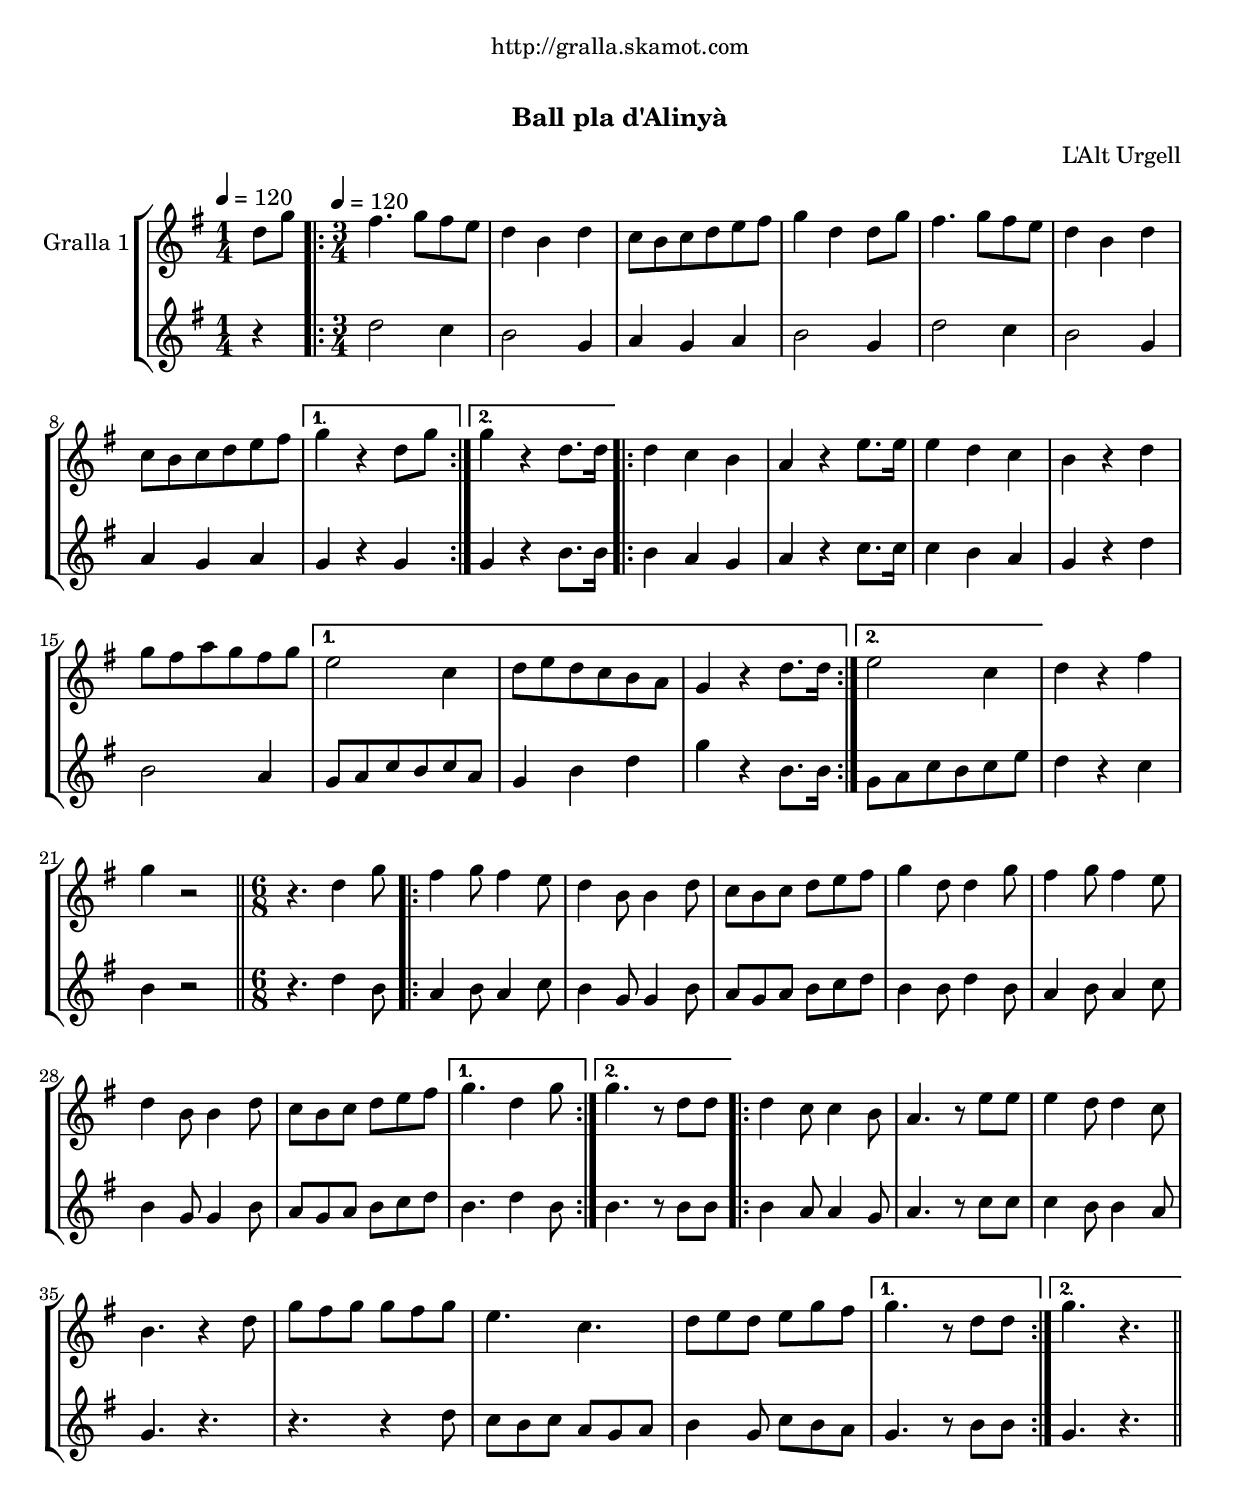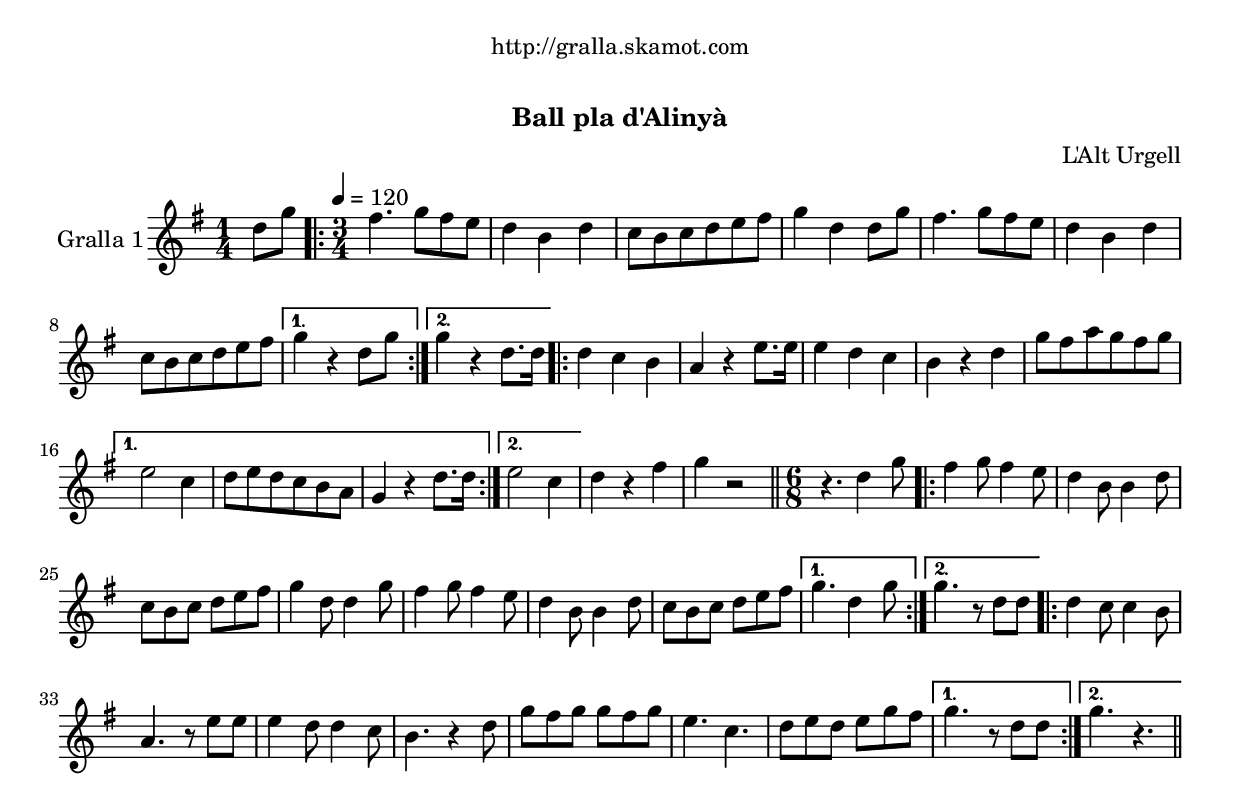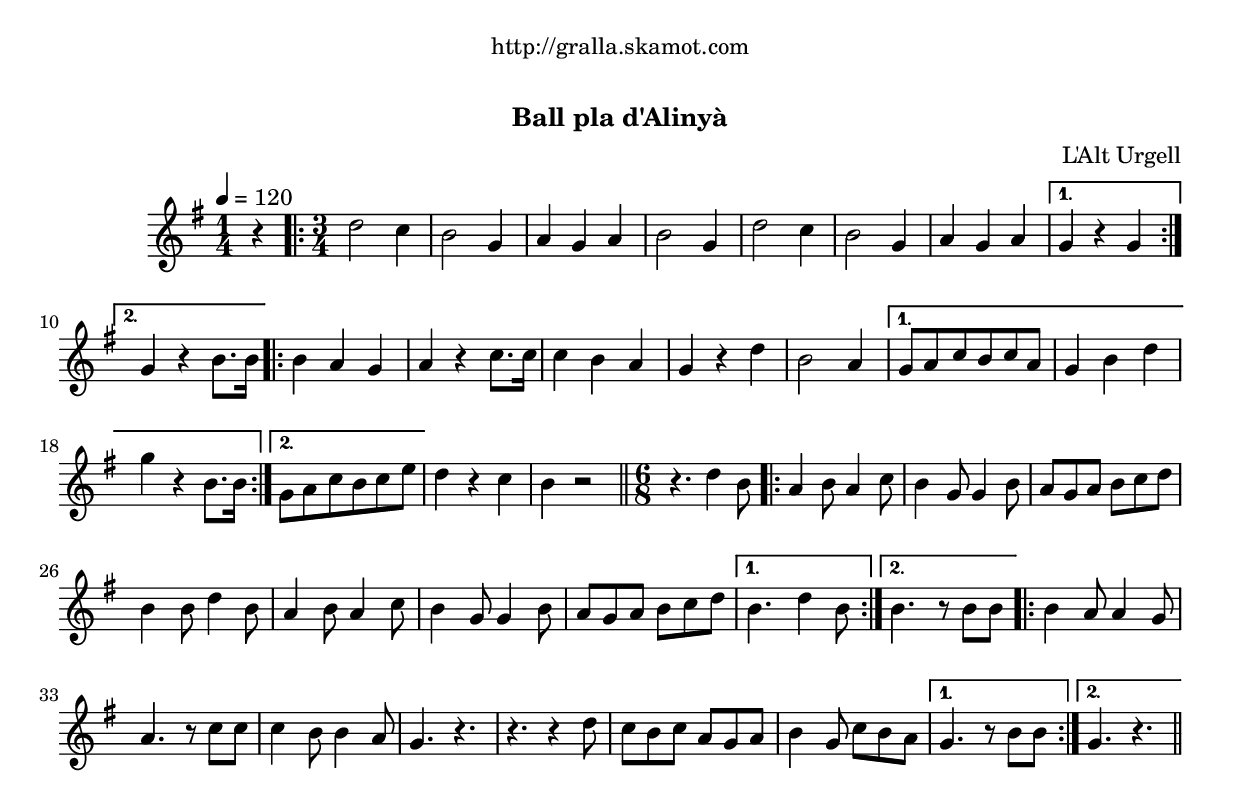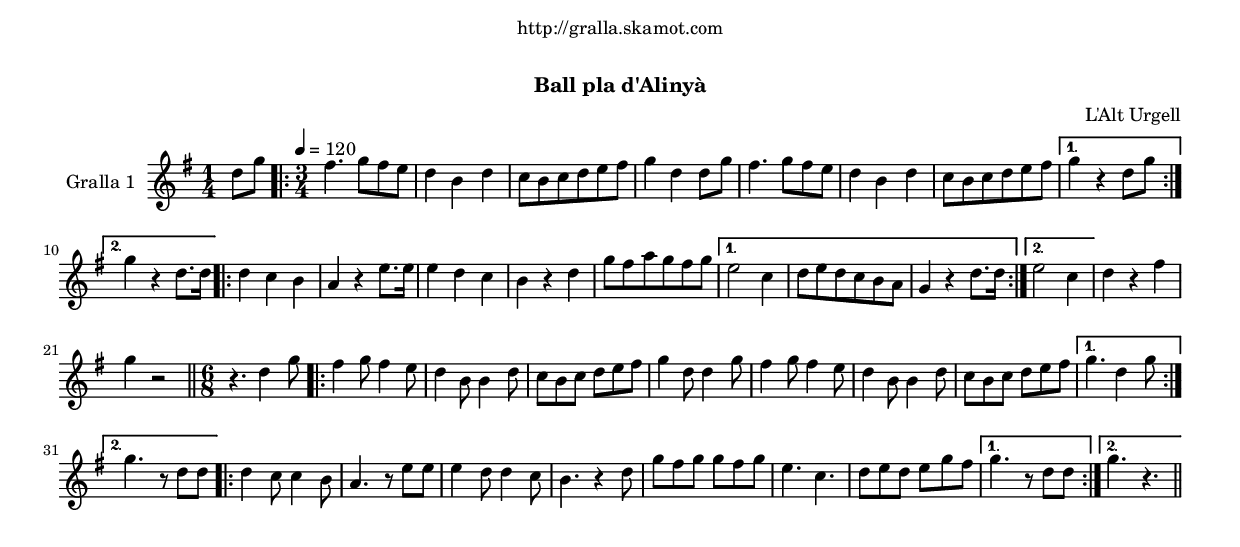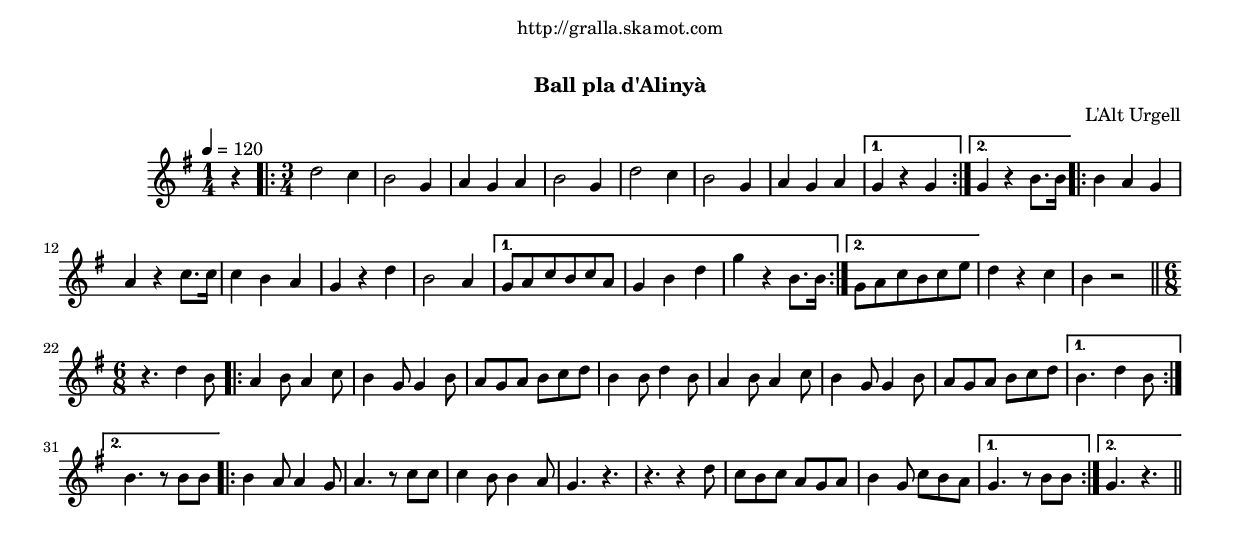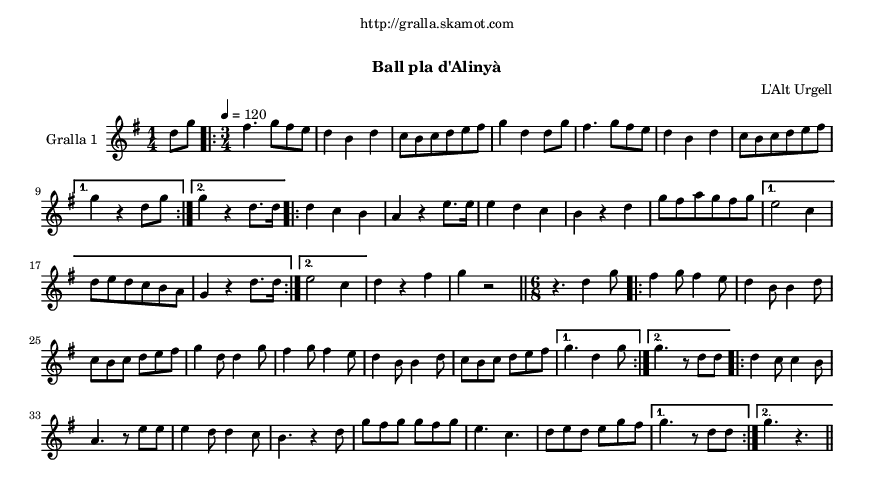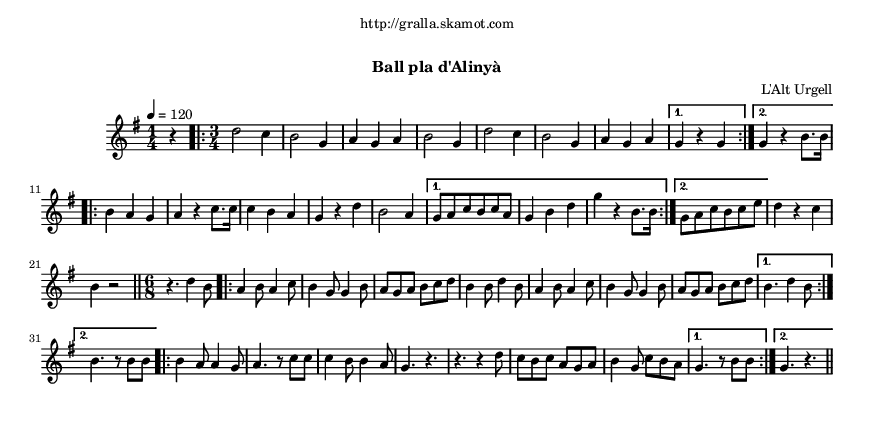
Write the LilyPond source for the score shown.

\version "2.16.0"

\header {
  dedication="http://gralla.skamot.com"
  title="    "
  subtitle="Ball pla d'Alinyà"
  subsubtitle=""
  poet=""
  meter=""
  piece=""
  composer=""
  arranger="L'Alt Urgell"
  opus=""
  instrument=""
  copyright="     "
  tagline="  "
}

liniaroAa =
\relative d''
{
  \clef treble
  \key g \major
  \time 1/4
  d8 g \tempo 4 = 120  |
  \time 3/4   \repeat volta 2 { fis4. g8 fis e  |
  d4 b d  |
  c8 b c d e fis  |
  %05
  g4 d d8 g  |
  fis4. g8 fis e  |
  d4 b d  |
  c8 b c d e fis }
  \alternative { { g4 r d8 g }
  %10
  { g4 r d8. d16 } }
  \repeat volta 2 { d4 c b  |
  a4 r e'8. e16  |
  e4 d c  |
  b4 r d  |
  %15
  g8 fis a g fis g }
  \alternative { { e2 c4  |
  d8 e d c b a  |
  g4 r d'8. d16 }
  { e2 c4 } }
  %20
  d4 r fis  |
  g4 r2  \bar "||"
  \time 6/8   r4. d4 g8  |
  \repeat volta 2 { fis4 g8 fis4 e8  |
  d4 b8 b4 d8  |
  %25
  c8 b c d e fis  |
  g4 d8 d4 g8  |
  fis4 g8 fis4 e8  |
  d4 b8 b4 d8  |
  c8 b c d e fis }
  %30
  \alternative { { g4. d4 g8 }
  { g4. r8 d d } }
  \repeat volta 2 { d4 c8 c4 b8  |
  a4. r8 e' e  |
  e4 d8 d4 c8  |
  %35
  b4. r4 d8  |
  g8 fis g g fis g  |
  e4. c  |
  d8 e d e g fis }
  \alternative { { g4. r8 d d }
  %40
  { g4. r } } \bar "||"
}

liniaroAb =
\relative d''
{
  \tempo 4 = 120
  \clef treble
  \key g \major
  \time 1/4
  r4  |
  \time 3/4   \repeat volta 2 { d2 c4  |
  b2 g4  |
  a4 g a  |
  %05
  b2 g4  |
  d'2 c4  |
  b2 g4  |
  a4 g a }
  \alternative { { g4 r g }
  %10
  { g4 r b8. b16 } }
  \repeat volta 2 { b4 a g  |
  a4 r c8. c16  |
  c4 b a  |
  g4 r d'  |
  %15
  b2 a4 }
  \alternative { { g8 a c b c a  |
  g4 b d  |
  g4 r b,8. b16 }
  { g8 a c b c e } }
  %20
  d4 r c  |
  b4 r2  \bar "||"
  \time 6/8   r4. d4 b8  |
  \repeat volta 2 { a4 b8 a4 c8  |
  b4 g8 g4 b8  |
  %25
  a8 g a b c d  |
  b4 b8 d4 b8  |
  a4 b8 a4 c8  |
  b4 g8 g4 b8  |
  a8 g a b c d }
  %30
  \alternative { { b4. d4 b8 }
  { b4. r8 b b } }
  \repeat volta 2 { b4 a8 a4 g8  |
  a4. r8 c c  |
  c4 b8 b4 a8  |
  %35
  g4. r  |
  r4. r4 d'8  |
  c8 b c a g a  |
  b4 g8 c b a }
  \alternative { { g4. r8 b b }
  %40
  { g4. r } } \bar "||"
}

\book {

\paper {
  print-page-number = false
  #(set-paper-size "a4")
  #(layout-set-staff-size 20)
}

\bookpart {
  \score {
    \new StaffGroup {
      \override Score.RehearsalMark #'self-alignment-X = #LEFT
      <<
        \new Staff \with {instrumentName = #"Gralla 1" } \liniaroAa
        \new Staff \with {instrumentName = #"" } \liniaroAb
      >>
    }
    \layout {}
  }\score { \unfoldRepeats
    \new StaffGroup {
      \override Score.RehearsalMark #'self-alignment-X = #LEFT
      <<
        \new Staff \with {instrumentName = #"Gralla 1" } \liniaroAa
        \new Staff \with {instrumentName = #"" } \liniaroAb
      >>
    }
    \midi {}
  }
}

\bookpart {
  \header {}
  \score {
    \new StaffGroup {
      \override Score.RehearsalMark #'self-alignment-X = #LEFT
      <<
        \new Staff \with {instrumentName = #"Gralla 1" } \liniaroAa
      >>
    }
    \layout {}
  }\score { \unfoldRepeats
    \new StaffGroup {
      \override Score.RehearsalMark #'self-alignment-X = #LEFT
      <<
        \new Staff \with {instrumentName = #"Gralla 1" } \liniaroAa
      >>
    }
    \midi {}
  }
}

\bookpart {
  \header {}
  \score {
    \new StaffGroup {
      \override Score.RehearsalMark #'self-alignment-X = #LEFT
      <<
        \new Staff \with {instrumentName = #"" } \liniaroAb
      >>
    }
    \layout {}
  }\score { \unfoldRepeats
    \new StaffGroup {
      \override Score.RehearsalMark #'self-alignment-X = #LEFT
      <<
        \new Staff \with {instrumentName = #"" } \liniaroAb
      >>
    }
    \midi {}
  }
}

}

\book {

\paper {
  print-page-number = false
  #(set-paper-size "a5landscape")
  #(layout-set-staff-size 16)
  #(define output-suffix "a5")
}

\bookpart {
  \header {}
  \score {
    \new StaffGroup {
      \override Score.RehearsalMark #'self-alignment-X = #LEFT
      <<
        \new Staff \with {instrumentName = #"Gralla 1" } \liniaroAa
      >>
    }
    \layout {}
  }
}

\bookpart {
  \header {}
  \score {
    \new StaffGroup {
      \override Score.RehearsalMark #'self-alignment-X = #LEFT
      <<
        \new Staff \with {instrumentName = #"" } \liniaroAb
      >>
    }
    \layout {}
  }
}

}

\book {

\paper {
  print-page-number = false
  #(set-paper-size "a6landscape")
  #(layout-set-staff-size 12)
  #(define output-suffix "a6")
}

\bookpart {
  \header {}
  \score {
    \new StaffGroup {
      \override Score.RehearsalMark #'self-alignment-X = #LEFT
      <<
        \new Staff \with {instrumentName = #"Gralla 1" } \liniaroAa
      >>
    }
    \layout {}
  }
}

\bookpart {
  \header {}
  \score {
    \new StaffGroup {
      \override Score.RehearsalMark #'self-alignment-X = #LEFT
      <<
        \new Staff \with {instrumentName = #"" } \liniaroAb
      >>
    }
    \layout {}
  }
}

}

